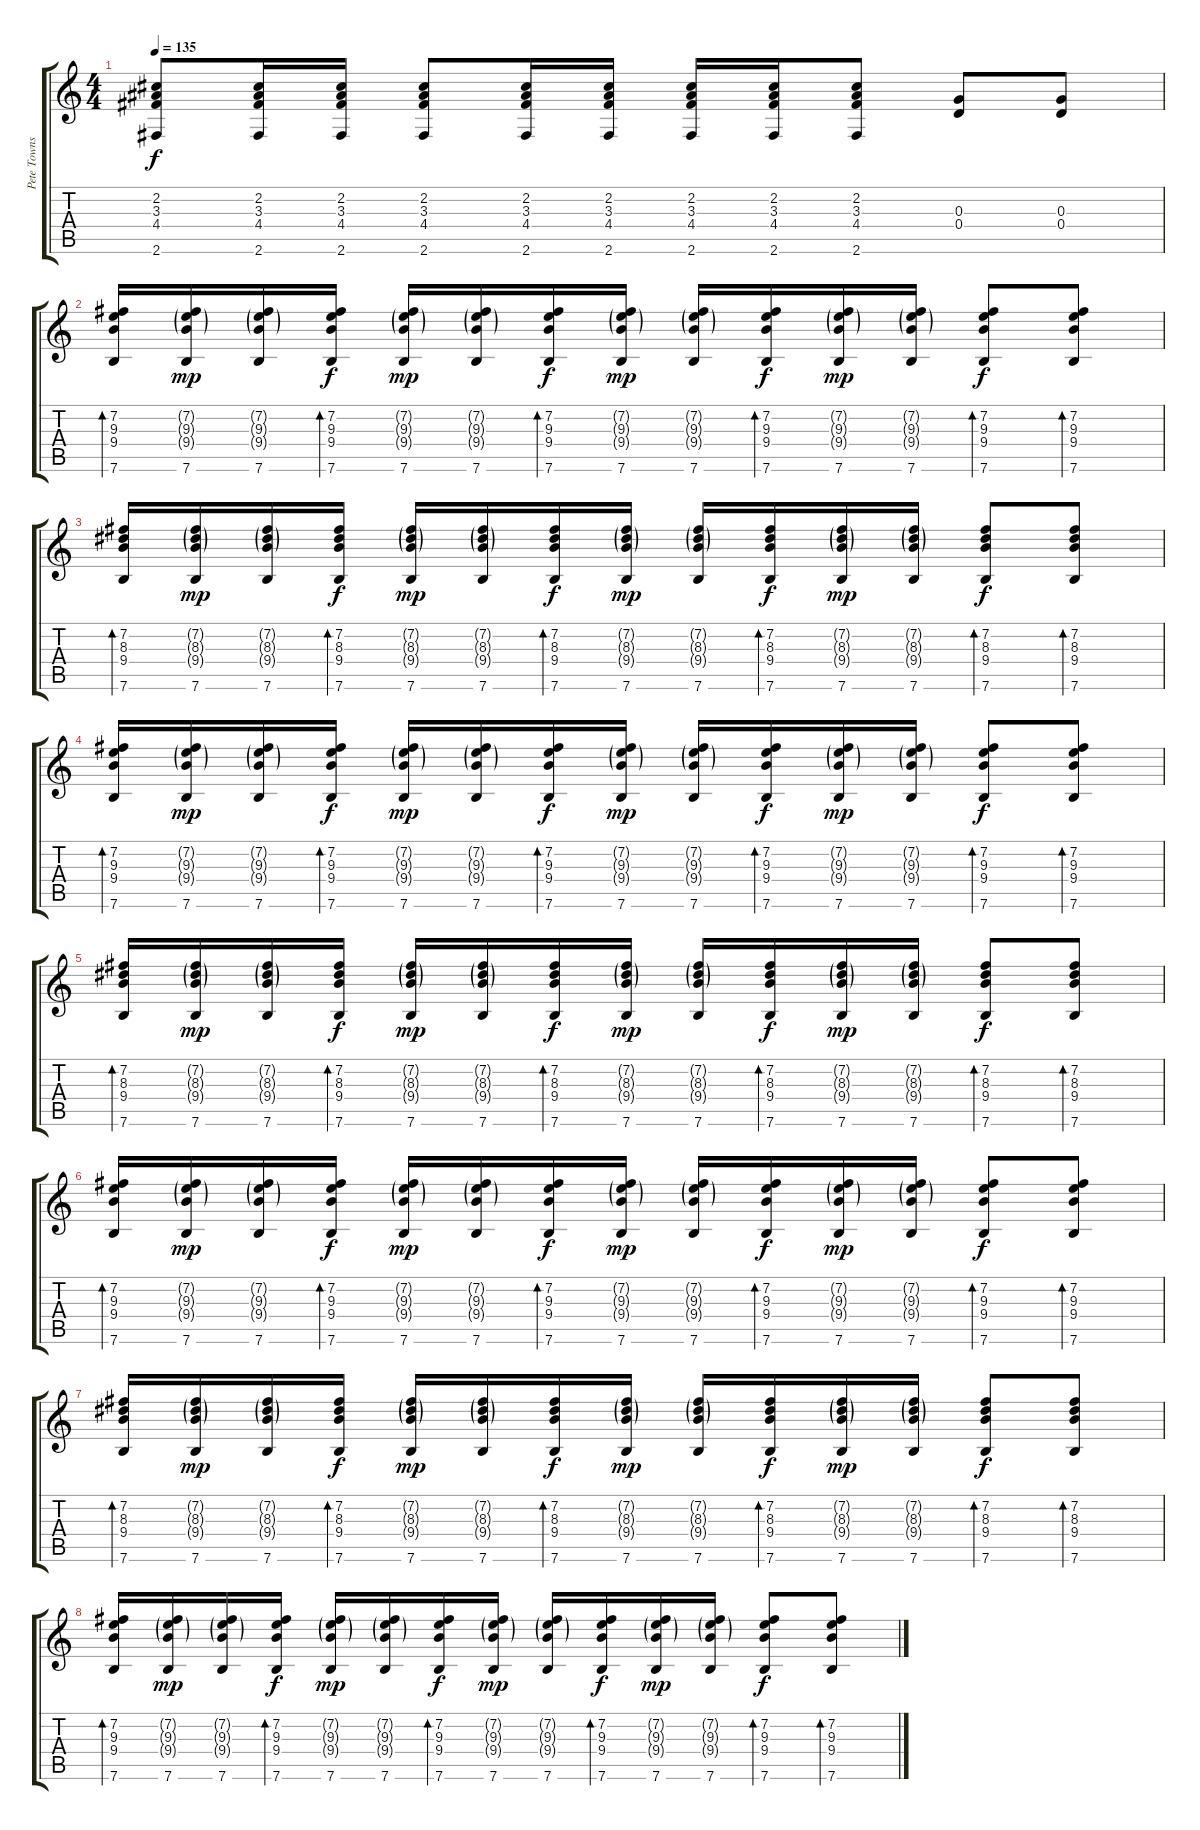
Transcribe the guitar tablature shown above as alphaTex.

\track ("Pete Townshend" "Pete Towns") {solo instrument electricguitarclean}
\staff {score tabs}
\tuning (E4 B3 G3 D3 A2 E2) {hide}
\ts (4 4)
\tempo 135
\clef g2
\ks c
(2.2 3.3 4.4 2.6).8{dy f} (2.2 3.3 4.4 2.6).16 (2.2 3.3 4.4 2.6).16 (2.2 3.3 4.4 2.6).8 (2.2 3.3 4.4 2.6).16 (2.2 3.3 4.4 2.6).16 (2.2 3.3 4.4 2.6).16 (2.2 3.3 4.4 2.6).16 (2.2 3.3 4.4 2.6).8 (0.3 0.4).8 (0.3 0.4).8 |
(7.2 9.3 9.4 7.6).16{bd 480} (7.2{g} 9.3{g} 9.4{g} 7.6).16{dy mp} (7.2{g} 9.3{g} 9.4{g} 7.6).16 (7.2 9.3 9.4 7.6).16{bd 480 dy f} (7.2{g} 9.3{g} 9.4{g} 7.6).16{dy mp} (7.2{g} 9.3{g} 9.4{g} 7.6).16 (7.2 9.3 9.4 7.6).16{bd 480 dy f} (7.2{g} 9.3{g} 9.4{g} 7.6).16{dy mp} (7.2{g} 9.3{g} 9.4{g} 7.6).16 (7.2 9.3 9.4 7.6).16{bd 480 dy f} (7.2{g} 9.3{g} 9.4{g} 7.6).16{dy mp} (7.2{g} 9.3{g} 9.4{g} 7.6).16 (7.2 9.3 9.4 7.6).8{bd 480 dy f} (7.2 9.3 9.4 7.6).8{bd 480} |
(7.2 8.3 9.4 7.6).16{bd 480} (7.2{g} 8.3{g} 9.4{g} 7.6).16{dy mp} (7.2{g} 8.3{g} 9.4{g} 7.6).16 (7.2 8.3 9.4 7.6).16{bd 480 dy f} (7.2{g} 8.3{g} 9.4{g} 7.6).16{dy mp} (7.2{g} 8.3{g} 9.4{g} 7.6).16 (7.2 8.3 9.4 7.6).16{bd 480 dy f} (7.2{g} 8.3{g} 9.4{g} 7.6).16{dy mp} (7.2{g} 8.3{g} 9.4{g} 7.6).16 (7.2 8.3 9.4 7.6).16{bd 480 dy f} (7.2{g} 8.3{g} 9.4{g} 7.6).16{dy mp} (7.2{g} 8.3{g} 9.4{g} 7.6).16 (7.2 8.3 9.4 7.6).8{bd 480 dy f} (7.2 8.3 9.4 7.6).8{bd 480} |
(7.2 9.3 9.4 7.6).16{bd 480} (7.2{g} 9.3{g} 9.4{g} 7.6).16{dy mp} (7.2{g} 9.3{g} 9.4{g} 7.6).16 (7.2 9.3 9.4 7.6).16{bd 480 dy f} (7.2{g} 9.3{g} 9.4{g} 7.6).16{dy mp} (7.2{g} 9.3{g} 9.4{g} 7.6).16 (7.2 9.3 9.4 7.6).16{bd 480 dy f} (7.2{g} 9.3{g} 9.4{g} 7.6).16{dy mp} (7.2{g} 9.3{g} 9.4{g} 7.6).16 (7.2 9.3 9.4 7.6).16{bd 480 dy f} (7.2{g} 9.3{g} 9.4{g} 7.6).16{dy mp} (7.2{g} 9.3{g} 9.4{g} 7.6).16 (7.2 9.3 9.4 7.6).8{bd 480 dy f} (7.2 9.3 9.4 7.6).8{bd 480} |
(7.2 8.3 9.4 7.6).16{bd 480} (7.2{g} 8.3{g} 9.4{g} 7.6).16{dy mp} (7.2{g} 8.3{g} 9.4{g} 7.6).16 (7.2 8.3 9.4 7.6).16{bd 480 dy f} (7.2{g} 8.3{g} 9.4{g} 7.6).16{dy mp} (7.2{g} 8.3{g} 9.4{g} 7.6).16 (7.2 8.3 9.4 7.6).16{bd 480 dy f} (7.2{g} 8.3{g} 9.4{g} 7.6).16{dy mp} (7.2{g} 8.3{g} 9.4{g} 7.6).16 (7.2 8.3 9.4 7.6).16{bd 480 dy f} (7.2{g} 8.3{g} 9.4{g} 7.6).16{dy mp} (7.2{g} 8.3{g} 9.4{g} 7.6).16 (7.2 8.3 9.4 7.6).8{bd 480 dy f} (7.2 8.3 9.4 7.6).8{bd 480} |
(7.2 9.3 9.4 7.6).16{bd 480} (7.2{g} 9.3{g} 9.4{g} 7.6).16{dy mp} (7.2{g} 9.3{g} 9.4{g} 7.6).16 (7.2 9.3 9.4 7.6).16{bd 480 dy f} (7.2{g} 9.3{g} 9.4{g} 7.6).16{dy mp} (7.2{g} 9.3{g} 9.4{g} 7.6).16 (7.2 9.3 9.4 7.6).16{bd 480 dy f} (7.2{g} 9.3{g} 9.4{g} 7.6).16{dy mp} (7.2{g} 9.3{g} 9.4{g} 7.6).16 (7.2 9.3 9.4 7.6).16{bd 480 dy f} (7.2{g} 9.3{g} 9.4{g} 7.6).16{dy mp} (7.2{g} 9.3{g} 9.4{g} 7.6).16 (7.2 9.3 9.4 7.6).8{bd 480 dy f} (7.2 9.3 9.4 7.6).8{bd 480} |
(7.2 8.3 9.4 7.6).16{bd 480} (7.2{g} 8.3{g} 9.4{g} 7.6).16{dy mp} (7.2{g} 8.3{g} 9.4{g} 7.6).16 (7.2 8.3 9.4 7.6).16{bd 480 dy f} (7.2{g} 8.3{g} 9.4{g} 7.6).16{dy mp} (7.2{g} 8.3{g} 9.4{g} 7.6).16 (7.2 8.3 9.4 7.6).16{bd 480 dy f} (7.2{g} 8.3{g} 9.4{g} 7.6).16{dy mp} (7.2{g} 8.3{g} 9.4{g} 7.6).16 (7.2 8.3 9.4 7.6).16{bd 480 dy f} (7.2{g} 8.3{g} 9.4{g} 7.6).16{dy mp} (7.2{g} 8.3{g} 9.4{g} 7.6).16 (7.2 8.3 9.4 7.6).8{bd 480 dy f} (7.2 8.3 9.4 7.6).8{bd 480} |
(7.2 9.3 9.4 7.6).16{bd 480} (7.2{g} 9.3{g} 9.4{g} 7.6).16{dy mp} (7.2{g} 9.3{g} 9.4{g} 7.6).16 (7.2 9.3 9.4 7.6).16{bd 480 dy f} (7.2{g} 9.3{g} 9.4{g} 7.6).16{dy mp} (7.2{g} 9.3{g} 9.4{g} 7.6).16 (7.2 9.3 9.4 7.6).16{bd 480 dy f} (7.2{g} 9.3{g} 9.4{g} 7.6).16{dy mp} (7.2{g} 9.3{g} 9.4{g} 7.6).16 (7.2 9.3 9.4 7.6).16{bd 480 dy f} (7.2{g} 9.3{g} 9.4{g} 7.6).16{dy mp} (7.2{g} 9.3{g} 9.4{g} 7.6).16 (7.2 9.3 9.4 7.6).8{bd 480 dy f} (7.2 9.3 9.4 7.6).8{bd 480}
